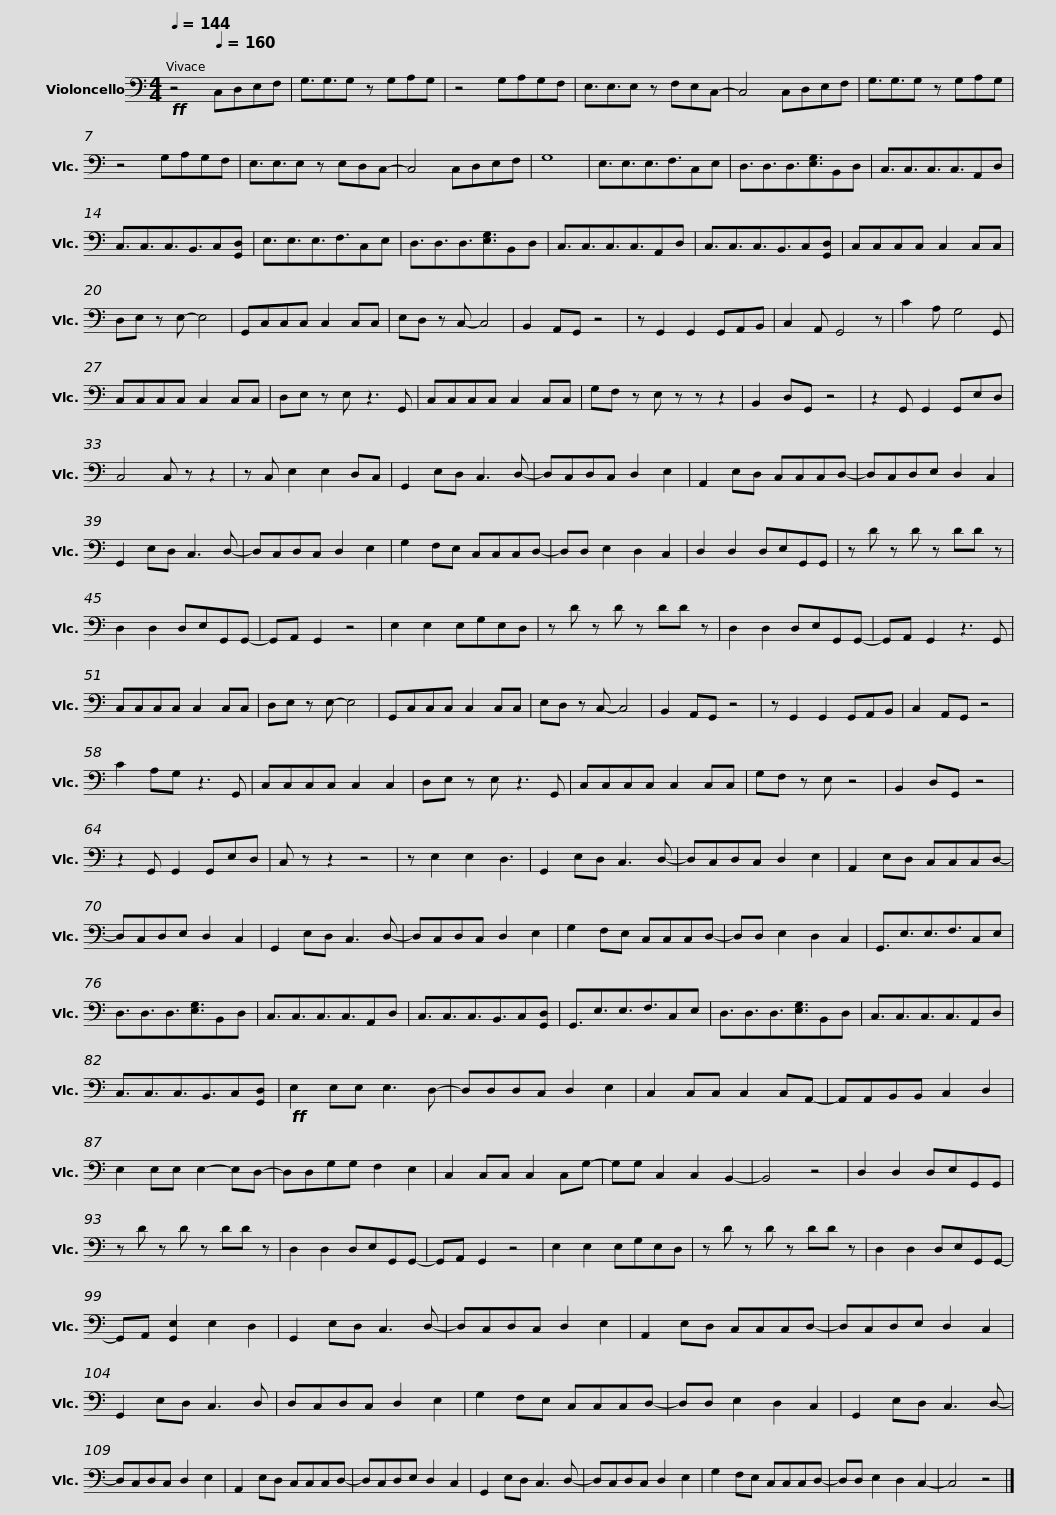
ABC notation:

X:1
L:1/8
Q:1/4=144
M:4/4
I:linebreak $
K:C
V:1 bass
V:1
!ff! z4[Q:1/4=160] C,D,E,F, | G,3/2G,3/2G, z G,A,G, | z4 G,A,G,F, | E,3/2E,3/2E, z F,E,C,- | C,4 C,D,E,F, |$ %5
[K:C] G,3/2G,3/2G, z G,A,G, | z4 G,A,G,F, | E,3/2E,3/2E, z E,D,C,- | C,4 C,D,E,F, | G,8 | %10
 E,3/2E,3/2E,3/2F,3/2C,E, |$ D,3/2D,3/2D,3/2[E,G,]3/2B,,D, | C,3/2C,3/2C,3/2C,3/2A,,D, | C,3/2C,3/2C,3/2B,,3/2C,[G,,D,] | E,3/2E,3/2E,3/2F,3/2C,E, | %15
 D,3/2D,3/2D,3/2[E,G,]3/2B,,D, |$ C,3/2C,3/2C,3/2C,3/2A,,D, | C,3/2C,3/2C,3/2B,,3/2C,[G,,D,] | C,C,C,C, C,2 C,C, | D,E, z E,- E,4 | %20
 G,,C,C,C, C,2 C,C, | E,D, z C,- C,4 |$ B,,2 A,,G,, z4 | z G,,2 G,,2 G,,A,,B,, | C,2 A,, G,,4 z | %25
 C2 A, G,4 G,, | C,C,C,C, C,2 C,C, | D,E, z E, z3 G,, | C,C,C,C, C,2 C,C, |$ G,F, z E, z z z2 | %30
 B,,2 D,G,, z4 | z2 G,, G,,2 G,,E,D, | C,4 C, z z2 | z C, E,2 E,2 D,C, | G,,2 E,D, C,3 D,- | %35
 D,C,D,C, D,2 E,2 |$ A,,2 E,D, C,C,C,D,- | D,C,D,E, D,2 C,2 | G,,2 E,D, C,3 D,- | D,C,D,C, D,2 E,2 | %40
 G,2 F,E, C,C,C,D,- | D,D, E,2 D,2 C,2 |$ D,2 D,2 D,E,G,,G,, | z D z D z DD z | D,2 D,2 D,E,G,,G,,- | %45
 G,,A,, G,,2 z4 | E,2 E,2 E,G,E,D, | z D z D z DD z |$ D,2 D,2 D,E,G,,G,,- | G,,A,, G,,2 z3 G,, | %50
 C,C,C,C, C,2 C,C, | D,E, z E,- E,4 | G,,C,C,C, C,2 C,C, | E,D, z C,- C,4 | B,,2 A,,G,, z4 |$ %55
 z G,,2 G,,2 G,,A,,B,, | C,2 A,,G,, z4 | C2 A,G, z3 G,, | C,C,C,C, C,2 C,2 | D,E, z E, z3 G,, | %60
 C,C,C,C, C,2 C,C, | G,F, z E, z4 |$ B,,2 D,G,, z4 | z2 G,, G,,2 G,,E,D, | C, z z2 z4 | %65
 z E,2 E,2 D,3 | G,,2 E,D, C,3 D,- | D,C,D,C, D,2 E,2 | A,,2 E,D, C,C,C,D,- |$ D,C,D,E, D,2 C,2 | %70
 G,,2 E,D, C,3 D,- | D,C,D,C, D,2 E,2 | G,2 F,E, C,C,C,D,- | D,D, E,2 D,2 C,2 | G,,3/2E,3/2E,3/2F,3/2C,E, |$ %75
 D,3/2D,3/2D,3/2[E,G,]3/2B,,D, | C,3/2C,3/2C,3/2C,3/2A,,D, | C,3/2C,3/2C,3/2B,,3/2C,[G,,D,] | G,,3/2E,3/2E,3/2F,3/2C,E, | D,3/2D,3/2D,3/2[E,G,]3/2B,,D, |$ %80
 C,3/2C,3/2C,3/2C,3/2A,,D, | C,3/2C,3/2C,3/2B,,3/2C,[G,,D,] |!ff! E,2 E,E, E,3 D,- | D,D,D,C, D,2 E,2 | C,2 C,C, C,2 C,A,,- | %85
 A,,A,,B,,B,, C,2 D,2 |$ E,2 E,E, E,2- E,D,- | D,D,G,G, F,2 E,2 | C,2 C,C, C,2 C,G,- | G,G, C,2 C,2 B,,2- | %90
 B,,4 z4 | D,2 D,2 D,E,G,,G,, | z D z D z DD z |$ D,2 D,2 D,E,G,,G,,- | G,,A,, G,,2 z4 | %95
 E,2 E,2 E,G,E,D, | z D z D z DD z | D,2 D,2 D,E,G,,G,,- | G,,A,, [G,,E,]2 E,2 D,2 | G,,2 E,D, C,3 D,- |$ %100
 D,C,D,C, D,2 E,2 | A,,2 E,D, C,C,C,D,- | D,C,D,E, D,2 C,2 | G,,2 E,D, C,3 D, | D,C,D,C, D,2 E,2 | %105
 G,2 F,E, C,C,C,D,- |$ D,D, E,2 D,2 C,2 | G,,2 E,D, C,3 D,- | D,C,D,C, D,2 E,2 | A,,2 E,D, C,C,C,D,- | %110
 D,C,D,E, D,2 C,2 | G,,2 E,D, C,3 D,- | D,C,D,C, D,2 E,2 |$ G,2 F,E, C,C,C,D,- | D,D, E,2 D,2 C,2- | %115
 C,4 z4 |] %116
